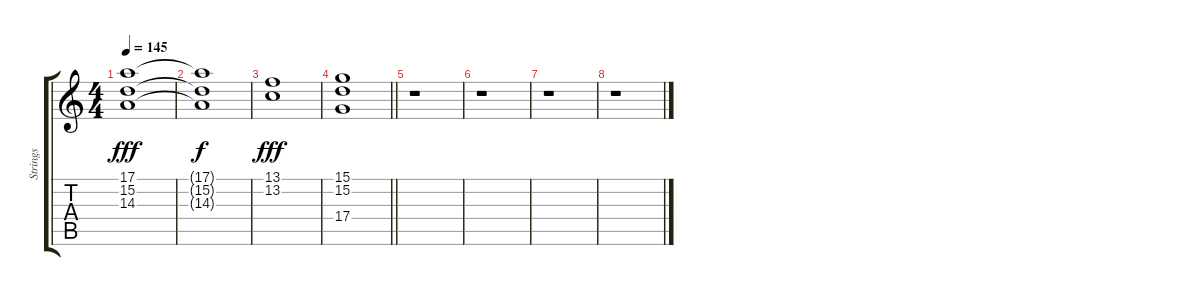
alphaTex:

\track ("Strings" "Strings") {instrument pad2warm}
\staff {score tabs}
\tuning (E4 B3 G3 D3 A2 E2) {hide}
\ts (4 4)
\tempo 145
\clef g2
\ks c
(17.1 15.2 14.3).1{dy fff} |
(17.1{t} 15.2{t} 14.3{t}).1{dy f} |
(13.1 13.2).1{dy fff} |
\barLineRight lightlight
(15.1 15.2 17.4).1 |
r.1 |
r.1 |
r.1 |
r.1
